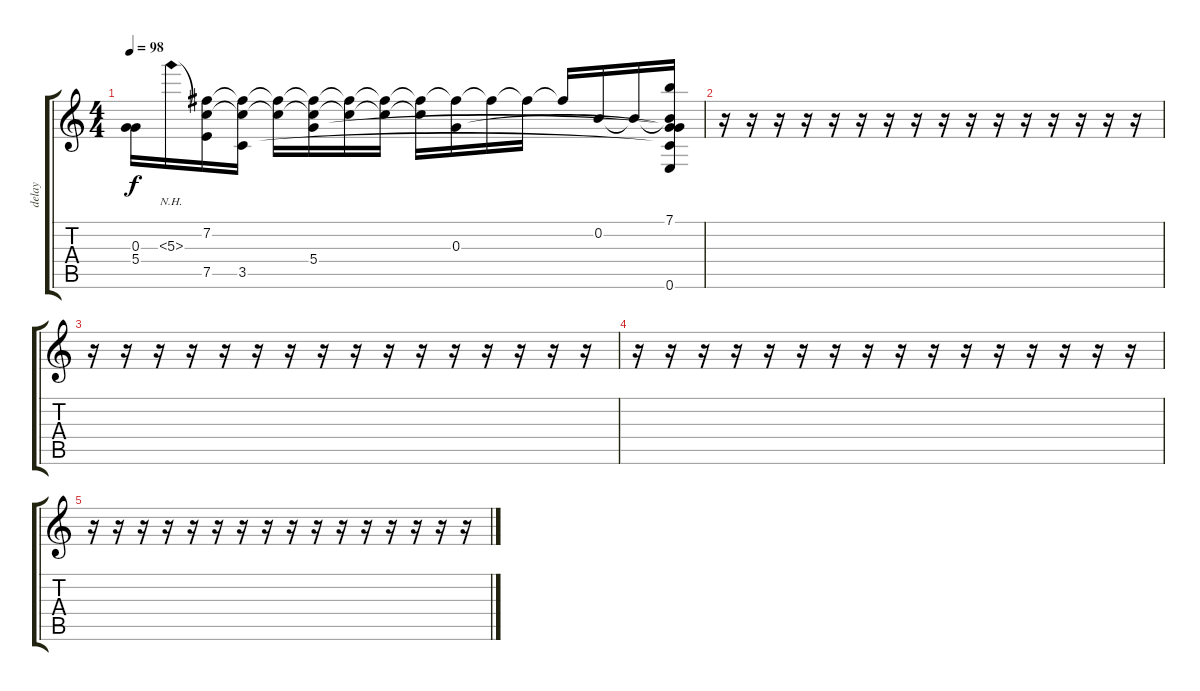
\track ("delay" "delay") {instrument electricguitarclean}
\staff {score tabs}
\tuning (E4 B3 G3 D3 A2 E2) {hide}
\ts (4 4)
\tempo 98
\clef g2
\ks c
(0.3{t} 5.4{t}).16{dy f} 5.3{nh}.16 (7.2{t} 5.3{t} 7.5{t}).16 (7.2{t} 5.3{t} 3.5).16 (7.2{t} 5.3{t}).16 (7.2{t} 5.3{t} 5.4).16 (7.2{t} 5.3{t}).16 (7.2{t} 5.3{t}).16 (7.2{t} 5.3{t}).16 (7.2{t} 0.3).16 7.2{t}.16 7.2{t}.16 7.2{t}.16 0.2.16 0.2{t}.16 (7.1{t} 0.2{t} 0.3{t} 5.4{t} 3.5{t} 0.6{t}).16 |
r.16 r.16 r.16 r.16 r.16 r.16 r.16 r.16 r.16 r.16 r.16 r.16 r.16 r.16 r.16 r.16 |
r.16 r.16 r.16 r.16 r.16 r.16 r.16 r.16 r.16 r.16 r.16 r.16 r.16 r.16 r.16 r.16 |
r.16 r.16 r.16 r.16 r.16 r.16 r.16 r.16 r.16 r.16 r.16 r.16 r.16 r.16 r.16 r.16 |
r.16 r.16 r.16 r.16 r.16 r.16 r.16 r.16 r.16 r.16 r.16 r.16 r.16 r.16 r.16 r.16
